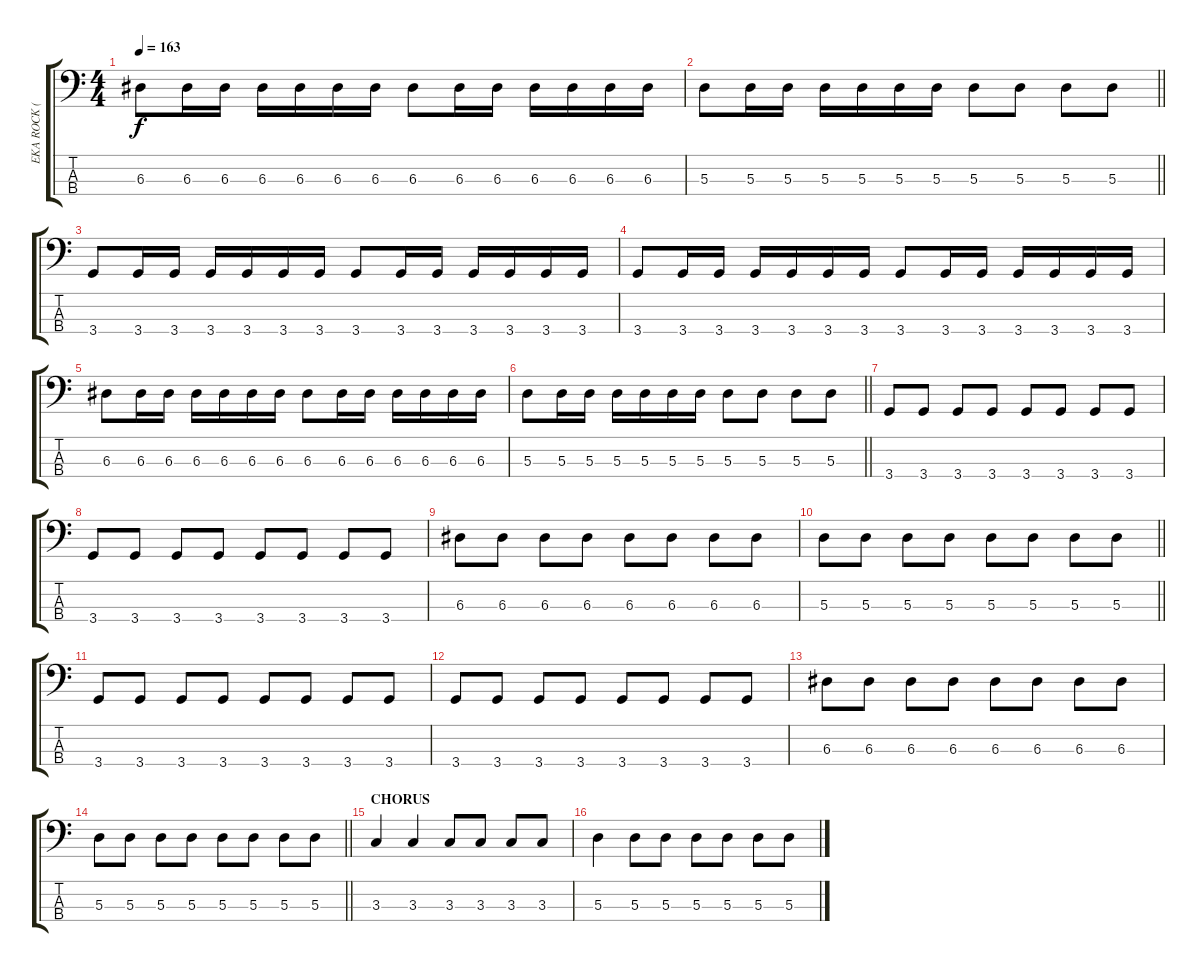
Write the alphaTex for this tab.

\track ("EKA ROCK (BASS)" "EKA ROCK (") {instrument electricbasspick}
\staff {score tabs}
\tuning (G2 D2 A1 E1) {hide}
\ts (4 4)
\tempo 163
\clef f4
\ks c
6.3.8{dy f} 6.3.16 6.3.16 6.3.16 6.3.16 6.3.16 6.3.16 6.3.8 6.3.16 6.3.16 6.3.16 6.3.16 6.3.16 6.3.16 |
\barLineRight lightlight
5.3.8 5.3.16 5.3.16 5.3.16 5.3.16 5.3.16 5.3.16 5.3.8 5.3.8 5.3.8 5.3.8 |
3.4.8 3.4.16 3.4.16 3.4.16 3.4.16 3.4.16 3.4.16 3.4.8 3.4.16 3.4.16 3.4.16 3.4.16 3.4.16 3.4.16 |
3.4.8 3.4.16 3.4.16 3.4.16 3.4.16 3.4.16 3.4.16 3.4.8 3.4.16 3.4.16 3.4.16 3.4.16 3.4.16 3.4.16 |
6.3.8 6.3.16 6.3.16 6.3.16 6.3.16 6.3.16 6.3.16 6.3.8 6.3.16 6.3.16 6.3.16 6.3.16 6.3.16 6.3.16 |
\barLineRight lightlight
5.3.8 5.3.16 5.3.16 5.3.16 5.3.16 5.3.16 5.3.16 5.3.8 5.3.8 5.3.8 5.3.8 |
3.4.8 3.4.8 3.4.8 3.4.8 3.4.8 3.4.8 3.4.8 3.4.8 |
3.4.8 3.4.8 3.4.8 3.4.8 3.4.8 3.4.8 3.4.8 3.4.8 |
6.3.8 6.3.8 6.3.8 6.3.8 6.3.8 6.3.8 6.3.8 6.3.8 |
\barLineRight lightlight
5.3.8 5.3.8 5.3.8 5.3.8 5.3.8 5.3.8 5.3.8 5.3.8 |
3.4.8 3.4.8 3.4.8 3.4.8 3.4.8 3.4.8 3.4.8 3.4.8 |
3.4.8 3.4.8 3.4.8 3.4.8 3.4.8 3.4.8 3.4.8 3.4.8 |
6.3.8 6.3.8 6.3.8 6.3.8 6.3.8 6.3.8 6.3.8 6.3.8 |
\barLineRight lightlight
5.3.8 5.3.8 5.3.8 5.3.8 5.3.8 5.3.8 5.3.8 5.3.8 |
\section ("" "CHORUS")
3.3.4 3.3.4 3.3.8 3.3.8 3.3.8 3.3.8 |
5.3.4 5.3.8 5.3.8 5.3.8 5.3.8 5.3.8 5.3.8
